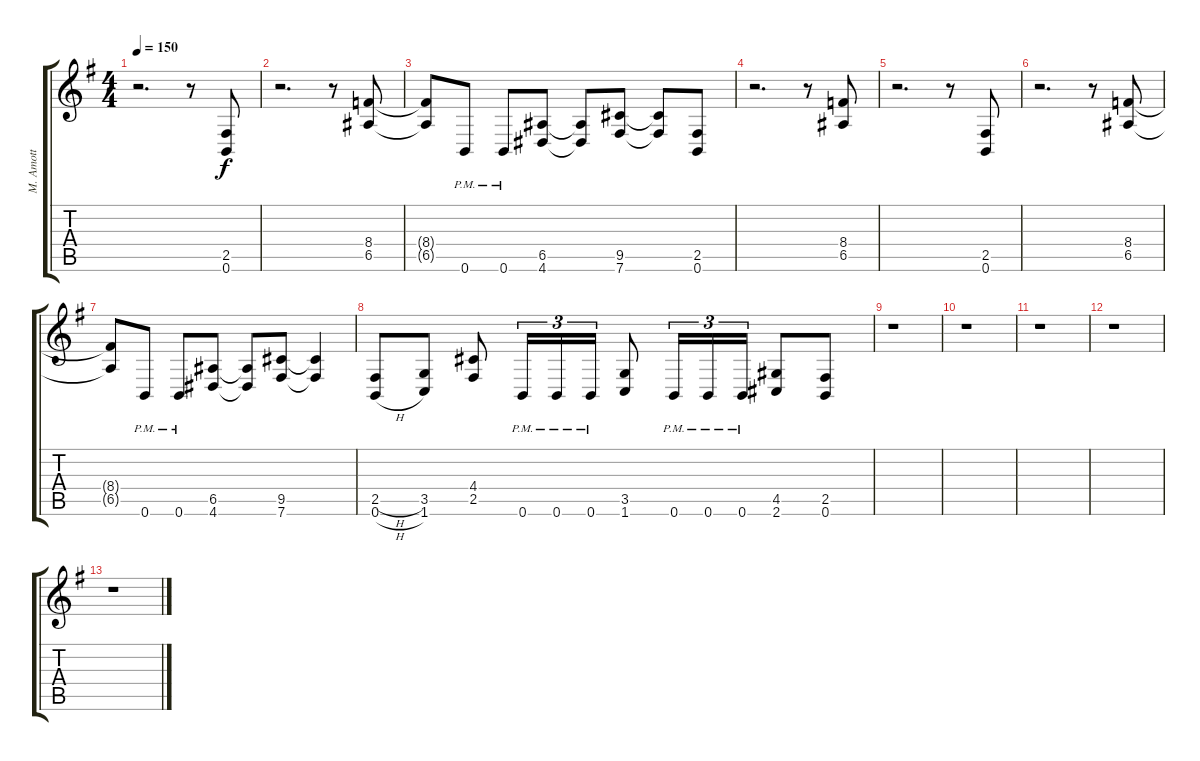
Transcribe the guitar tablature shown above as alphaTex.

\track ("M. Amott" "M. Amott") {instrument distortionguitar}
\staff {score tabs}
\tuning (B3 Gb3 D3 A2 E2 B1) {hide}
\ts (4 4)
\tempo 150
\clef g2
\ks g
r.2{d dy f} r.8 (2.5 0.6).8 |
r.2{d} r.8 (8.4 6.5).8 |
(8.4{t} 6.5{t}).8 0.6{pm}.8 0.6{pm}.8 (6.5 4.6).8 (6.5{t} 4.6{t}).8 (9.5 7.6).8 (9.5{t} 7.6{t}).8 (2.5 0.6).8 |
r.2{d} r.8 (8.4 6.5).8 |
r.2{d} r.8 (2.5 0.6).8 |
r.2{d} r.8 (8.4 6.5).8 |
(8.4{t} 6.5{t}).8 0.6{pm}.8 0.6{pm}.8 (6.5 4.6).8 (6.5{t} 4.6{t}).8 (9.5 7.6).8 (9.5{t} 7.6{t}).4 |
(2.5{h} 0.6{h}).8 (3.5 1.6).8 (4.4 2.5).8 0.6{pm}.16{tu (3 2)} 0.6{pm}.16{tu (3 2)} 0.6{pm}.16{tu (3 2)} (3.5 1.6).8 0.6{pm}.16{tu (3 2)} 0.6{pm}.16{tu (3 2)} 0.6{pm}.16{tu (3 2)} (4.5 2.6).8 (2.5 0.6).8 |
r.1 |
r.1 |
r.1 |
r.1 |
r.1
